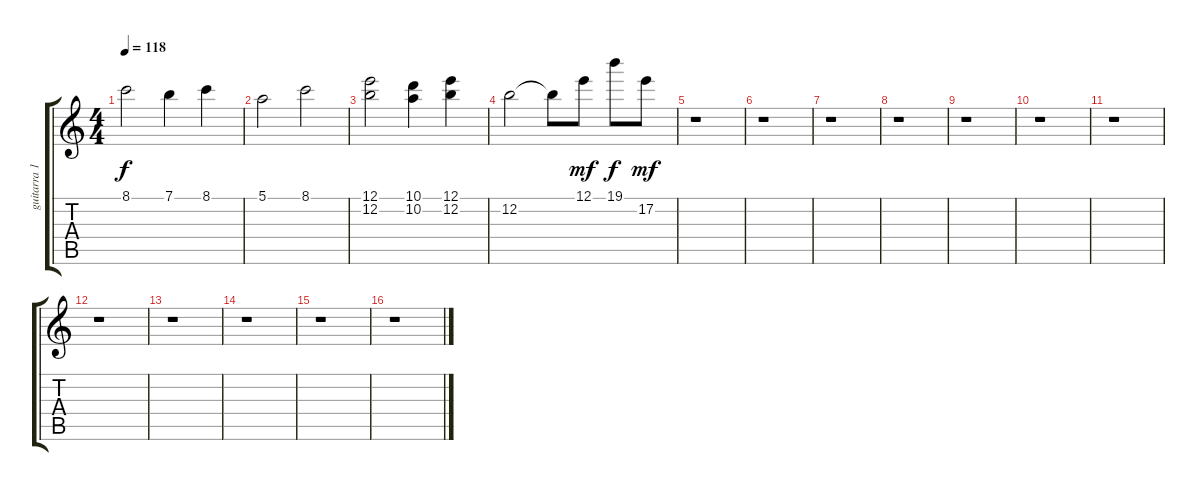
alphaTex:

\track ("guitarra 1" "guitarra 1") {instrument distortionguitar}
\staff {score tabs}
\tuning (E4 B3 G3 D3 A2 E2) {hide}
\ts (4 4)
\tempo 118
\clef g2
\ks c
8.1.2{dy f} 7.1.4 8.1.4 |
5.1.2 8.1.2 |
(12.1 12.2).2 (10.1 10.2).4 (12.1 12.2).4 |
12.2.2 12.2{t}.8 12.1.8{dy mf} 19.1.8{dy f} 17.2.8{dy mf} |
r.1 |
r.1 |
r.1 |
r.1 |
r.1 |
r.1 |
r.1 |
r.1 |
r.1 |
r.1 |
r.1 |
r.1
